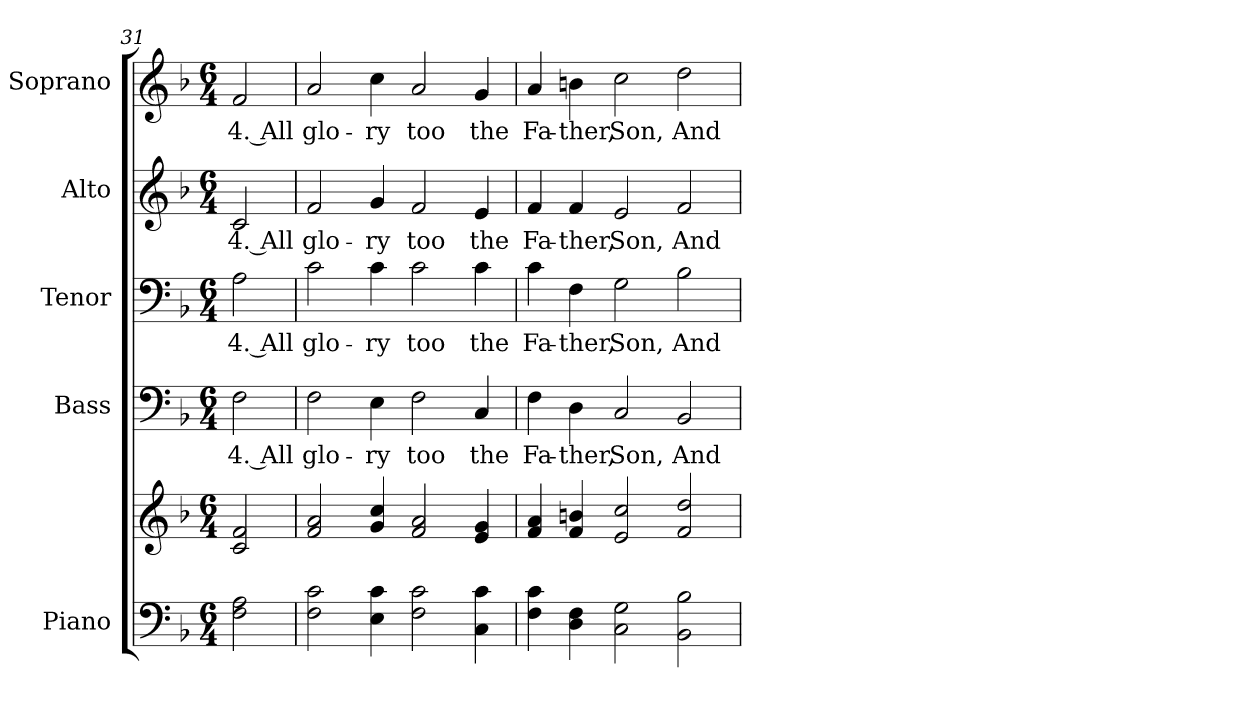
**kern	**kern	**kern	**text	**kern	**text	**kern	**text	**kern	**text
*part5	*part5	*part4	*part4	*part3	*part3	*part2	*part2	*part1	*part1
*staff6	*staff5	*staff4	*staff4	*staff3	*staff3	*staff2	*staff2	*staff1	*staff1
*I"Piano	*	*I"Bass	*	*I"Tenor	*	*I"Alto	*	*I"Soprano	*
*I'Pno.	*	*I'B.	*	*I'T.	*	*I'A.	*	*I'S.	*
!!LO:PB:g=z
*clefF4	*clefG2	*clefF4	*	*clefF4	*	*clefG2	*	*clefG2	*
*k[b-]	*k[b-]	*k[b-]	*	*k[b-]	*	*k[b-]	*	*k[b-]	*
*F:	*F:	*F:	*	*F:	*	*F:	*	*F:	*
*M6/4	*M6/4	*M6/4	*	*M6/4	*	*M6/4	*	*M6/4	*
=31	=31	=31	=31	=31	=31	=31	=31	=31	=31
!	!	!	!LO:LY:b:color=#000000	!	!	!	!	!	!
!	!	!	!	!	!LO:LY:b:color=#000000	!	!	!	!
!	!	!	!	!	!	!	!LO:LY:b:color=#000000	!	!
!	!	!	!	!	!	!	!	!	!LO:LY:b:color=#000000
2Fi\ 2Ai	2ci/ 2fi	2Fi\	4. All	2Ai\	4. All	2ci/	4. All	2fi/	4. All
=32	=32	=32	=32	=32	=32	=32	=32	=32	=32
!	!	!	!LO:LY:b:color=#000000	!	!	!	!	!	!
!	!	!	!	!	!LO:LY:b:color=#000000	!	!	!	!
!	!	!	!	!	!	!	!LO:LY:b:color=#000000	!	!
!	!	!	!	!	!	!	!	!	!LO:LY:b:color=#000000
2Fi\ 2ci	2fi/ 2ai	2Fi\	glo-	2ci\	glo-	2fi/	glo-	2ai/	glo-
!	!	!	!LO:LY:b:color=#000000	!	!	!	!	!	!
!	!	!	!	!	!LO:LY:b:color=#000000	!	!	!	!
!	!	!	!	!	!	!	!LO:LY:b:color=#000000	!	!
!	!	!	!	!	!	!	!	!	!LO:LY:b:color=#000000
4Ei\ 4ci	4gi/ 4cci	4Ei\	-ry	4ci\	-ry	4gi/	-ry	4cci\	-ry
!	!	!	!LO:LY:b:color=#000000	!	!	!	!	!	!
!	!	!	!	!	!LO:LY:b:color=#000000	!	!	!	!
!	!	!	!	!	!	!	!LO:LY:b:color=#000000	!	!
!	!	!	!	!	!	!	!	!	!LO:LY:b:color=#000000
2Fi\ 2ci	2fi/ 2ai	2Fi\	too	2ci\	too	2fi/	too	2ai/	too
!	!	!	!LO:LY:b:color=#000000	!	!	!	!	!	!
!	!	!	!	!	!LO:LY:b:color=#000000	!	!	!	!
!	!	!	!	!	!	!	!LO:LY:b:color=#000000	!	!
!	!	!	!	!	!	!	!	!	!LO:LY:b:color=#000000
4Ci\ 4ci	4ei/ 4gi	4Ci/	the	4ci\	the	4ei/	the	4gi/	the
!!LO:PB:g=z
=33	=33	=33	=33	=33	=33	=33	=33	=33	=33
!	!	!	!LO:LY:b:color=#000000	!	!	!	!	!	!
!	!	!	!	!	!LO:LY:b:color=#000000	!	!	!	!
!	!	!	!	!	!	!	!LO:LY:b:color=#000000	!	!
!	!	!	!	!	!	!	!	!	!LO:LY:b:color=#000000
4Fi\ 4ci	4fi/ 4ai	4Fi\	Fa-	4ci\	Fa-	4fi/	Fa-	4ai/	Fa-
!	!	!	!LO:LY:b:color=#000000	!	!	!	!	!	!
!	!	!	!	!	!LO:LY:b:color=#000000	!	!	!	!
!	!	!	!	!	!	!	!LO:LY:b:color=#000000	!	!
!	!	!	!	!	!	!	!	!	!LO:LY:b:color=#000000
4Di\ 4Fi	4fi/ 4bni	4Di\	-ther,	4Fi\	-ther,	4fi/	-ther,	4bni\	-ther,
!	!	!	!LO:LY:b:color=#000000	!	!	!	!	!	!
!	!	!	!	!	!LO:LY:b:color=#000000	!	!	!	!
!	!	!	!	!	!	!	!LO:LY:b:color=#000000	!	!
!	!	!	!	!	!	!	!	!	!LO:LY:b:color=#000000
2Ci\ 2Gi	2ei/ 2cci	2Ci/	Son,	2Gi\	Son,	2ei/	Son,	2cci\	Son,
!	!	!	!LO:LY:b:color=#000000	!	!	!	!	!	!
!	!	!	!	!	!LO:LY:b:color=#000000	!	!	!	!
!	!	!	!	!	!	!	!LO:LY:b:color=#000000	!	!
!	!	!	!	!	!	!	!	!	!LO:LY:b:color=#000000
2BB-i\ 2B-i	2fi/ 2ddi	2BB-i/	And	2B-i\	And	2fi/	And	2ddi\	And
=	=	=	=	=	=	=	=	=	=
*-	*-	*-	*-	*-	*-	*-	*-	*-	*-
